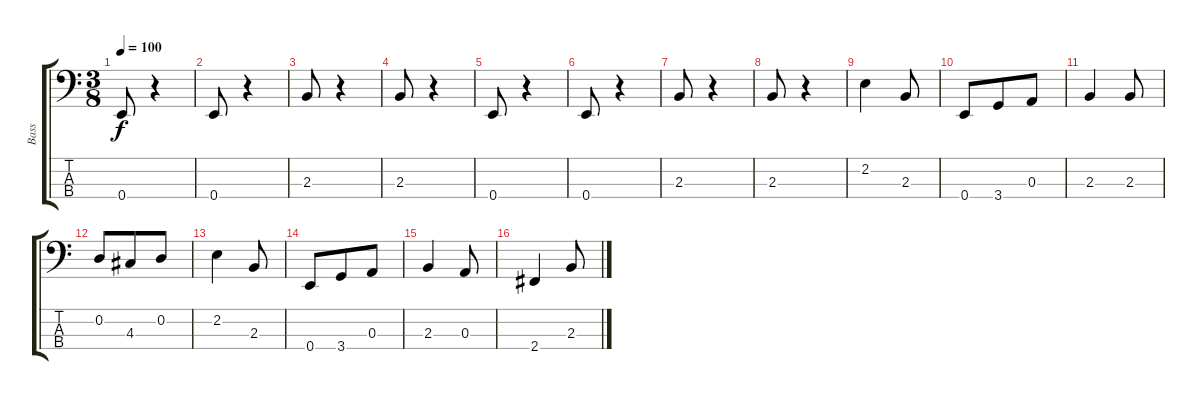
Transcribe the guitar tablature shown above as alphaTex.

\track ("Bass" "Bass") {instrument electricbasspick}
\staff {score tabs}
\tuning (G2 D2 A1 E1) {hide}
\ts (3 8)
\tempo 100
\clef f4
\ks c
0.4.8{dy f instrument electricbasspick} r.4 |
0.4.8 r.4 |
2.3.8 r.4 |
2.3.8 r.4 |
0.4.8 r.4 |
0.4.8 r.4 |
2.3.8 r.4 |
2.3.8 r.4 |
2.2.4 2.3.8 |
0.4.8 3.4.8 0.3.8 |
2.3.4 2.3.8 |
0.2.8 4.3.8 0.2.8 |
2.2.4 2.3.8 |
0.4.8 3.4.8 0.3.8 |
2.3.4 0.3.8 |
2.4.4 2.3.8
